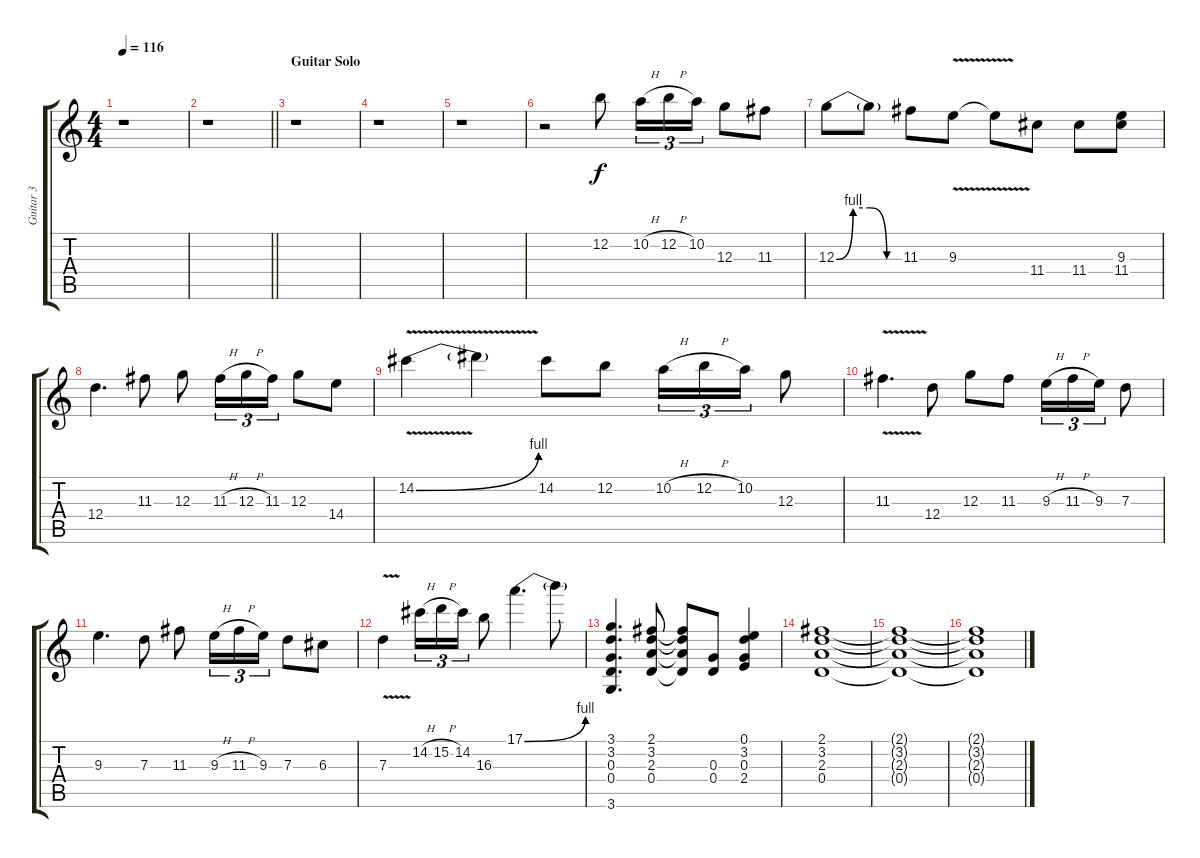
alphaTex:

\track ("Guitar 3" "Guitar 3") {instrument acousticguitarsteel}
\staff {score tabs}
\tuning (E4 B3 G3 D3 A2 E2) {hide}
\ts (4 4)
\tempo 116
\clef g2
\ks c
r.1{dy f} |
\barLineRight lightlight
r.1 |
\section ("" "Guitar Solo")
r.1 |
r.1 |
r.1 |
r.2 12.2.8 10.2{h}.16{tu (3 2)} 12.2{h}.16{tu (3 2)} 10.2.16{tu (3 2)} 12.3.8 11.3.8 |
12.3{be (custom 0 0 15 4 30 4 45 0 60 0)}.8 12.3{t}.8 11.3.8 9.3{v}.8 9.3{t}.8 11.4.8 11.4.8 (9.3 11.4).8 |
12.4.4{d} 11.3.8 12.3.8 11.3{h}.16{tu (3 2)} 12.3{h}.16{tu (3 2)} 11.3.16{tu (3 2)} 12.3.8 14.4.8 |
14.2{be (bend 0 0 60 4) v}.4 14.2{t}.4 14.2.8 12.2.8 10.2{h}.16{tu (3 2)} 12.2{h}.16{tu (3 2)} 10.2.16{tu (3 2)} 12.3.8 |
11.3{v}.4{d} 12.4.8 12.3.8 11.3.8 9.3{h}.16{tu (3 2)} 11.3{h}.16{tu (3 2)} 9.3.16{tu (3 2)} 7.3.8 |
9.3.4{d} 7.3.8 11.3.8 9.3{h}.16{tu (3 2)} 11.3{h}.16{tu (3 2)} 9.3.16{tu (3 2)} 7.3.8 6.3.8 |
7.3{v}.4 14.2{h}.16{tu (3 2)} 15.2{h}.16{tu (3 2)} 14.2.16{tu (3 2)} 16.3.8 17.1{be (bend 0 0 60 4)}.4{d} 17.1{t}.8 |
(3.1 3.2 0.3 0.4 3.6).4{d} (2.1 3.2 2.3 0.4).8 (2.1{t} 3.2{t} 2.3{t} 0.4{t}).8 (0.3 0.4).8 (0.1 3.2 0.3 2.4).4 |
(2.1 3.2 2.3 0.4).1 |
(2.1{t} 3.2{t} 2.3{t} 0.4{t}).1 |
(2.1{t} 3.2{t} 2.3{t} 0.4{t}).1
